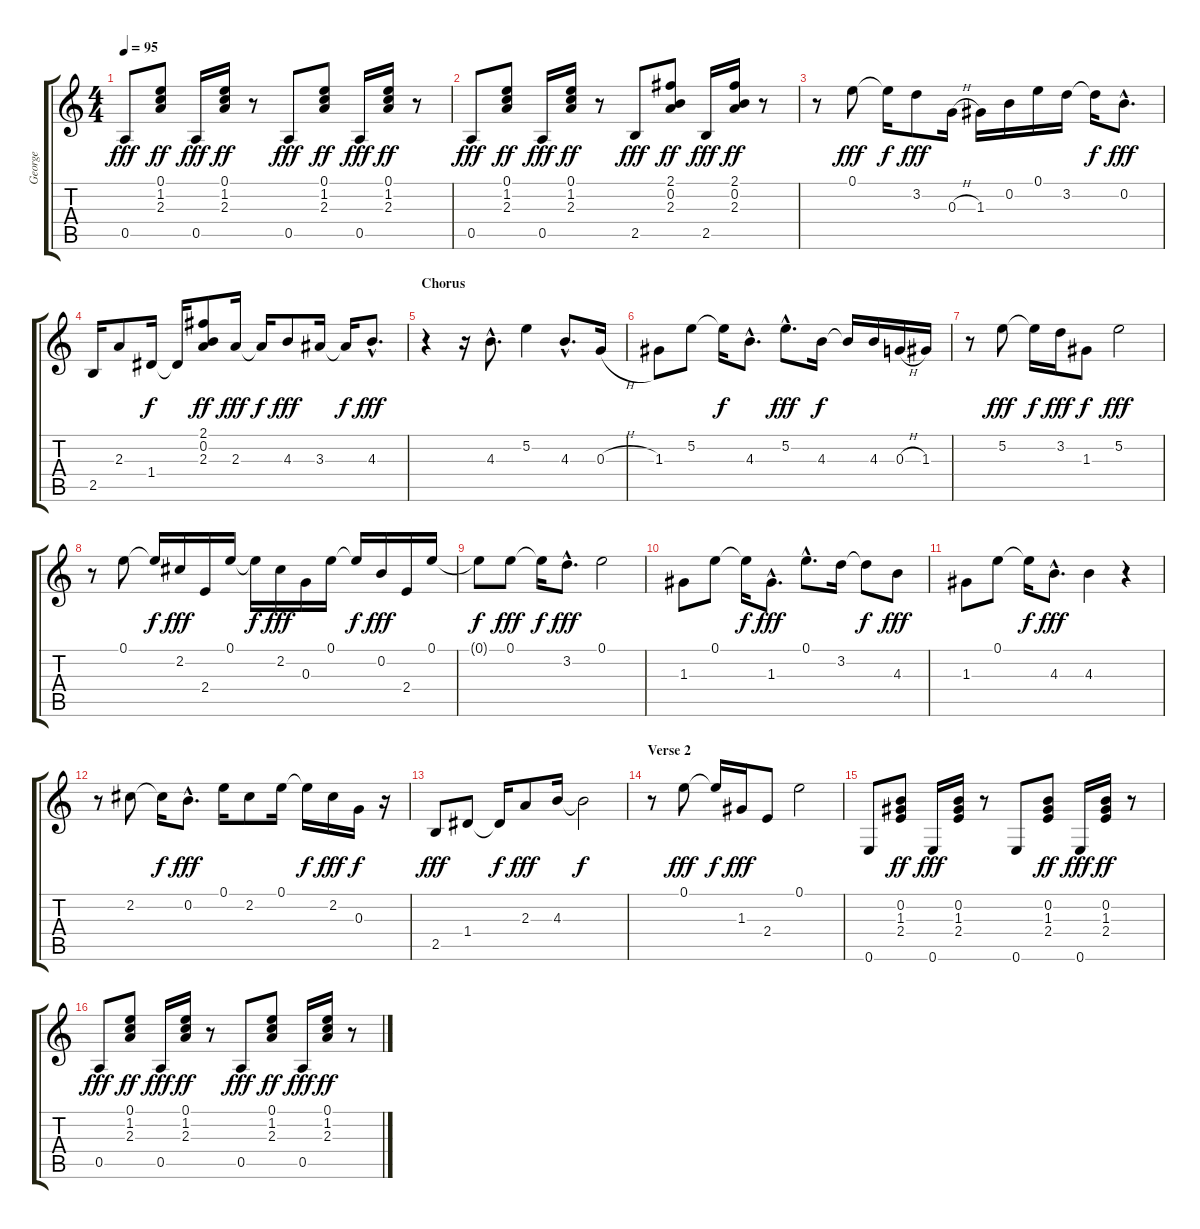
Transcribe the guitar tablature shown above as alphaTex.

\track ("George" "George") {instrument electricguitarjazz}
\staff {score tabs}
\tuning (E4 B3 G3 D3 A2 E2) {hide}
\ts (4 4)
\tempo 95
\clef g2
\ks c
0.5.8{dy fff} (0.1 1.2 2.3).8{dy ff} 0.5.16{dy fff} (0.1 1.2 2.3).16{dy ff} r.8 0.5.8{dy fff} (0.1 1.2 2.3).8{dy ff} 0.5.16{dy fff} (0.1 1.2 2.3).16{dy ff} r.8 |
0.5.8{dy fff} (0.1 1.2 2.3).8{dy ff} 0.5.16{dy fff} (0.1 1.2 2.3).16{dy ff} r.8 2.5.8{dy fff} (2.1 0.2 2.3).8{dy ff} 2.5.16{dy fff} (2.1 0.2 2.3).16{dy ff} r.8 |
r.8 0.1.8{dy fff} 0.1{t}.16{dy f} 3.2.8{dy fff} 0.3{h}.16 1.3.16 0.2.16 0.1.16 3.2.16 3.2{t}.16{dy f} 0.2{hac}.8{d dy fff} |
2.5.16 2.3.8 1.4.16{dy f} 1.4{t}.16 (2.1 0.2 2.3).8{dy ff} 2.3.16{dy fff} 2.3{t}.16{dy f} 4.3.8{dy fff} 3.3.16 3.3{t}.16{dy f} 4.3{hac}.8{d dy fff} |
\section ("" "Chorus")
r.4 r.16 4.3{hac}.8{d} 5.2.4 4.3{hac}.8{d} 0.3{h}.16 |
1.3.8 5.2.8 5.2{t}.16{dy f} 4.3{hac}.8{d} 5.2{hac}.8{d dy fff} 4.3.16{dy f} 4.3{t}.16 4.3.16 0.3{h}.16 1.3.16 |
r.8 5.2.8{dy fff} 5.2{t}.16{dy f} 3.2.16{dy fff} 1.3.8{dy f} 5.2.2{dy fff} |
r.8 0.1.8 0.1{t}.16{dy f} 2.2.16{dy fff} 2.4.16 0.1.16 0.1{t}.16{dy f} 2.2.16{dy fff} 0.3.16 0.1.16 0.1{t}.16{dy f} 0.2.16{dy fff} 2.4.16 0.1.16 |
0.1{t}.8{dy f} 0.1.8{dy fff} 0.1{t}.16{dy f} 3.2{hac}.8{d dy fff} 0.1.2 |
1.3.8 0.1.8 0.1{t}.16{dy f} 1.3{hac}.8{d dy fff} 0.1{hac}.8{d} 3.2.16 3.2{t}.8{dy f} 4.3.8{dy fff} |
1.3.8 0.1.8 0.1{t}.16{dy f} 4.3{hac}.8{d dy fff} 4.3.4 r.4 |
r.8 2.2.8 2.2{t}.16{dy f} 0.2{hac}.8{d dy fff} 0.1.16 2.2.8 0.1.16 0.1{t}.16{dy f} 2.2.16{dy fff} 0.3.16{dy f} r.16 |
2.5.8{dy fff} 1.4.8 1.4{t}.16{dy f} 2.3.8{dy fff} 4.3.16 4.3{t}.2{dy f} |
\section ("" "Verse 2")
r.8 0.1.8{dy fff} 0.1{t}.16{dy f} 1.3.16{dy fff} 2.4.8 0.1.2 |
0.6.8{volume 12} (0.2 1.3 2.4).8{dy ff} 0.6.16{dy fff} (0.2 1.3 2.4).16 r.8 0.6.8 (0.2 1.3 2.4).8{dy ff} 0.6.16{dy fff} (0.2 1.3 2.4).16{dy ff} r.8 |
0.5.8{dy fff} (0.1 1.2 2.3).8{dy ff} 0.5.16{dy fff} (0.1 1.2 2.3).16{dy ff} r.8 0.5.8{dy fff} (0.1 1.2 2.3).8{dy ff} 0.5.16{dy fff} (0.1 1.2 2.3).16{dy ff} r.8
